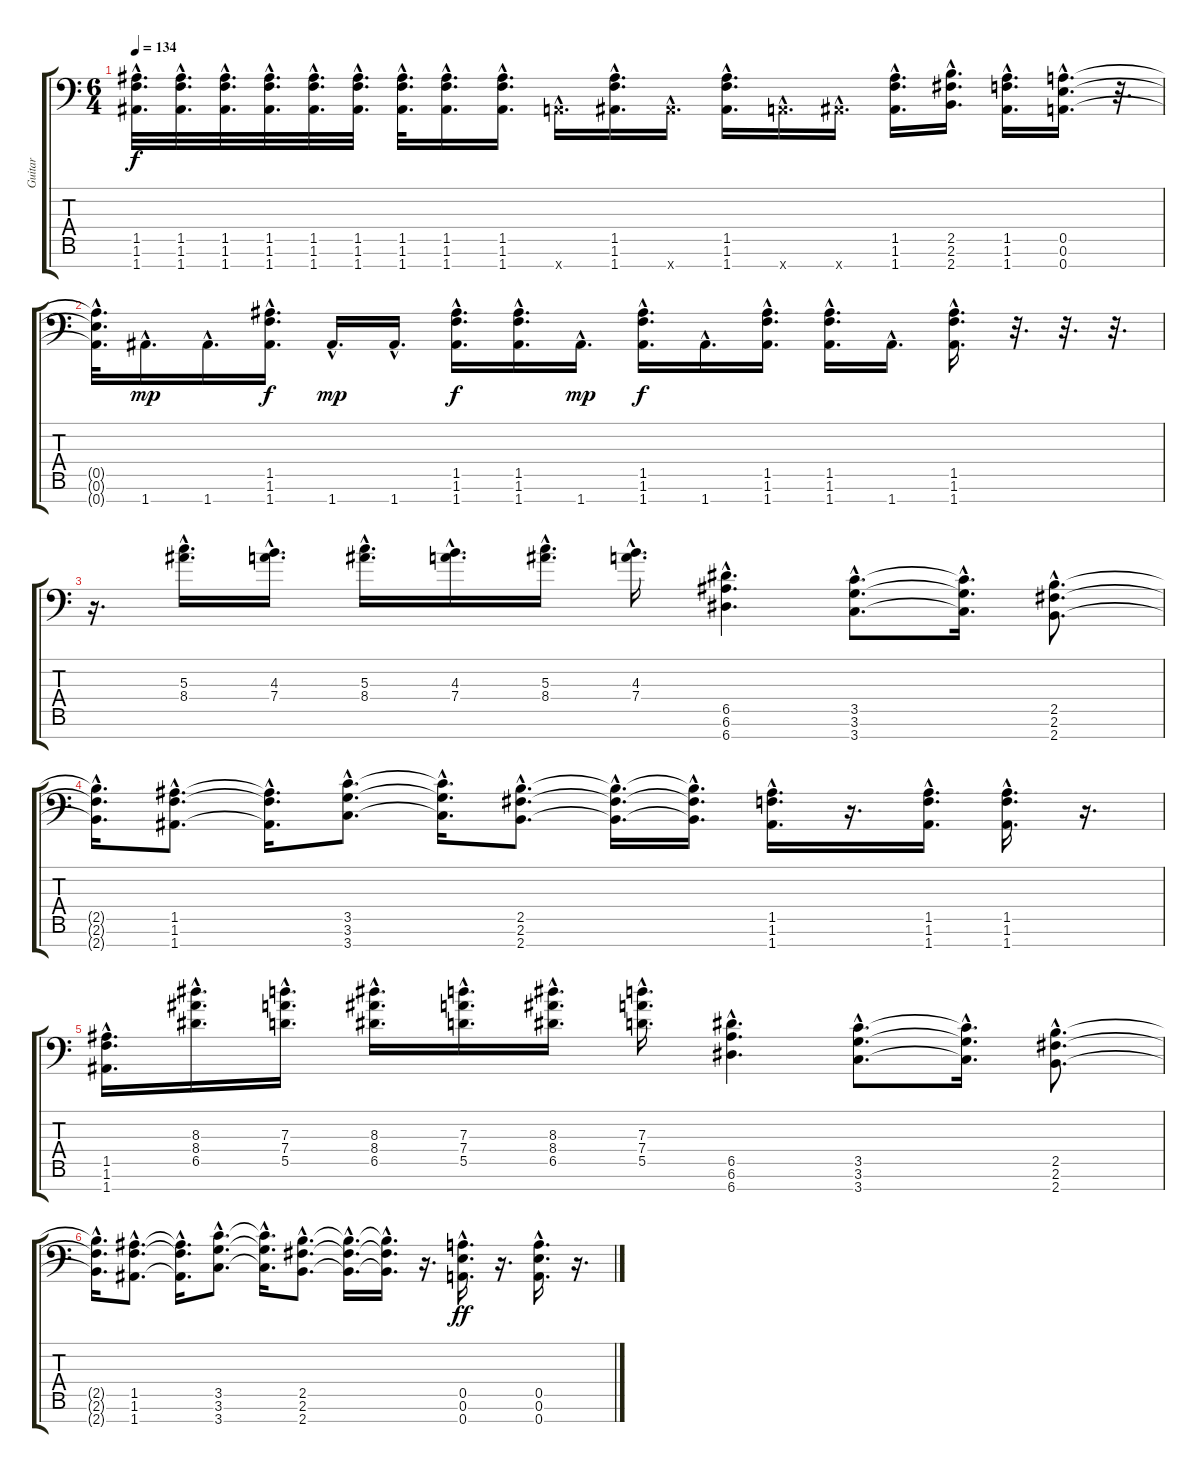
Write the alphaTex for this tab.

\track ("Guitar" "Guitar") {instrument distortionguitar}
\staff {score tabs}
\tuning (E4 B3 G3 D3 A2 E2 A1) {hide}
\ts (6 4)
\tempo 134
\clef f4
\ks c
(1.5{hac} 1.6{hac} 1.7{hac}).32{d dy f} (1.5{hac} 1.6{hac} 1.7{hac}).32{d} (1.5{hac} 1.6{hac} 1.7{hac}).32{d} (1.5{hac} 1.6{hac} 1.7{hac}).32{d} (1.5{hac} 1.6{hac} 1.7{hac}).32{d} (1.5{hac} 1.6{hac} 1.7{hac}).32{d} (1.5{hac} 1.6{hac} 1.7{hac}).32{d} (1.5{hac} 1.6{hac} 1.7{hac}).16{d} (1.5{hac} 1.6{hac} 1.7{hac}).16{d} 0.7{hac x}.16{d} (1.5{hac} 1.6{hac} 1.7{hac}).16{d} 1.7{hac x}.16{d} (1.5{hac} 1.6{hac} 1.7{hac}).16{d} 0.7{hac x}.16{d} 1.7{hac x}.16{d} (1.5{hac} 1.6{hac} 1.7{hac}).16{d} (2.5{hac} 2.6{hac} 2.7{hac}).16{d} (1.5{hac} 1.6{hac} 1.7{hac}).16{d} (0.5{hac} 0.6{hac} 0.7{hac}).16{d} r.32{d} |
(0.5{hac t} 0.6{hac t} 0.7{hac t}).32{d} 1.7{hac}.16{d dy mp} 1.7{hac}.16{d} (1.5{hac} 1.6{hac} 1.7{hac}).16{d dy f} 1.7{hac}.16{d dy mp} 1.7{hac}.16{d} (1.5{hac} 1.6{hac} 1.7{hac}).16{d dy f} (1.5{hac} 1.6{hac} 1.7{hac}).16{d} 1.7{hac}.16{d dy mp} (1.5{hac} 1.6{hac} 1.7{hac}).16{d dy f} 1.7{hac}.16{d} (1.5{hac} 1.6{hac} 1.7{hac}).16{d} (1.5{hac} 1.6{hac} 1.7{hac}).16{d} 1.7{hac}.16{d} (1.5{hac} 1.6{hac} 1.7{hac}).16{d} r.32{d} r.32{d} r.32{d} |
r.16{d} (5.3{hac} 8.4{hac}).16{d} (4.3{hac} 7.4{hac}).16{d} (5.3{hac} 8.4{hac}).16{d} (4.3{hac} 7.4{hac}).16{d} (5.3{hac} 8.4{hac}).16{d} (4.3{hac} 7.4{hac}).16{d} (6.5{hac} 6.6{hac} 6.7{hac}).4{d} (3.5{hac} 3.6{hac} 3.7{hac}).8{d} (3.5{hac t} 3.6{hac t} 3.7{hac t}).16{d} (2.5{hac} 2.6{hac} 2.7{hac}).8{d} |
(2.5{hac t} 2.6{hac t} 2.7{hac t}).16{d} (1.5{hac} 1.6{hac} 1.7{hac}).8{d} (1.5{hac t} 1.6{hac t} 1.7{hac t}).16{d} (3.5{hac} 3.6{hac} 3.7{hac}).8{d} (3.5{hac t} 3.6{hac t} 3.7{hac t}).16{d} (2.5{hac} 2.6{hac} 2.7{hac}).8{d} (2.5{hac t} 2.6{hac t} 2.7{hac t}).16{d} (2.5{hac t} 2.6{hac t} 2.7{hac t}).16{d} (1.5{hac} 1.6{hac} 1.7{hac}).16{d} r.16{d} (1.5{hac} 1.6{hac} 1.7{hac}).16{d} (1.5{hac} 1.6{hac} 1.7{hac}).16{d} r.16{d} |
(1.5{hac} 1.6{hac} 1.7{hac}).16{d} (8.3{hac} 8.4{hac} 6.5{hac}).16{d} (7.3{hac} 7.4{hac} 5.5{hac}).16{d} (8.3{hac} 8.4{hac} 6.5{hac}).16{d} (7.3{hac} 7.4{hac} 5.5{hac}).16{d} (8.3{hac} 8.4{hac} 6.5{hac}).16{d} (7.3{hac} 7.4{hac} 5.5{hac}).16{d} (6.5{hac} 6.6{hac} 6.7{hac}).4{d} (3.5{hac} 3.6{hac} 3.7{hac}).8{d} (3.5{hac t} 3.6{hac t} 3.7{hac t}).16{d} (2.5{hac} 2.6{hac} 2.7{hac}).8{d} |
(2.5{hac t} 2.6{hac t} 2.7{hac t}).16{d} (1.5{hac} 1.6{hac} 1.7{hac}).8{d} (1.5{hac t} 1.6{hac t} 1.7{hac t}).16{d} (3.5{hac} 3.6{hac} 3.7{hac}).8{d} (3.5{hac t} 3.6{hac t} 3.7{hac t}).16{d} (2.5{hac} 2.6{hac} 2.7{hac}).8{d} (2.5{hac t} 2.6{hac t} 2.7{hac t}).16{d} (2.5{hac t} 2.6{hac t} 2.7{hac t}).16{d} r.16{d} (0.5{hac} 0.6{hac} 0.7{hac}).16{d dy ff} r.16{d} (0.5{hac} 0.6{hac} 0.7{hac}).16{d} r.16{d}
